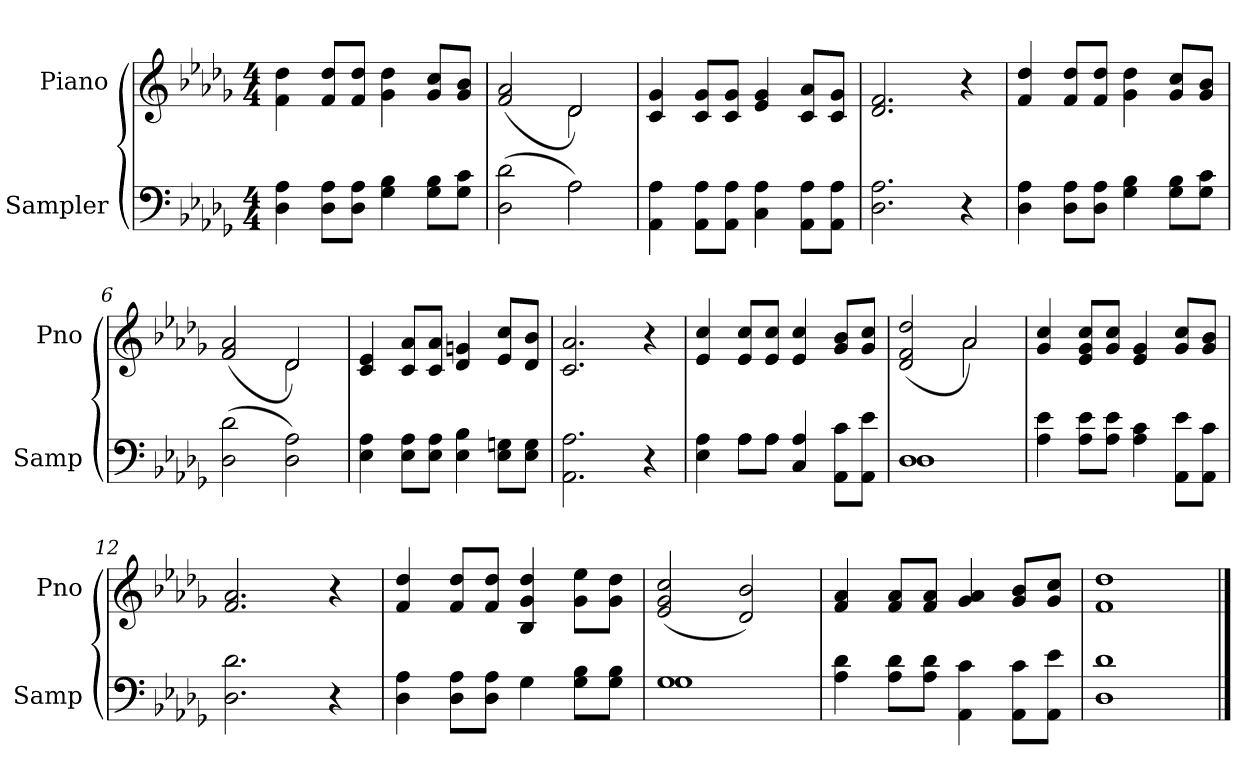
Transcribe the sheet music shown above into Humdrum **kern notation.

**kern	**kern
*part2	*part1
*staff2	*staff1
*I"Sampler	*I"Piano
*I'Samp	*I'Pno
*clefF4	*clefG2
*k[b-e-a-d-g-]	*k[b-e-a-d-g-]
*D-:	*D-:
*M4/4	*M4/4
=1	=1
4D- 4A-	4f\ 4dd-\
8D-\ 8A-\L	8f/ 8dd-/L
8D-\ 8A-\J	8f/ 8dd-/J
4G- 4B-	4g- 4dd-
8G-\ 8B-\L	8g-/ 8cc/L
8G-\ 8c\J	8g-/ 8b-/J
=2	=2
*^	*^
(2D- 2d-	2ryy	(2f 2a-	2ryy
2A-\)	2A-	2d-/)	2d-
*v	*v	*	*
*	*v	*v
=3	=3
4AA- 4A-	4c 4g-
8AA-\ 8A-\L	8c/ 8g-/L
8AA-\ 8A-\J	8c/ 8g-/J
4C 4A-	4e- 4g-
8AA-\ 8A-\L	8c/ 8a-/L
8AA-\ 8A-\J	8c/ 8g-/J
=4	=4
2.D- 2.A-	2.d- 2.f
4r	4r
=5	=5
4D- 4A-	4f 4dd-
8D-\ 8A-\L	8f/ 8dd-/L
8D-\ 8A-\J	8f/ 8dd-/J
4G- 4B-	4g- 4dd-
8G-\ 8B-\L	8g-/ 8cc/L
8G-\ 8c\J	8g-/ 8b-/J
=6	=6
*	*^
(2D- 2d-	(2f 2a-	2ryy
2D-\ 2A-\)	2d-/)	2d-
*	*v	*v
=7	=7
4E- 4A-	4c 4e-
8E-\ 8A-\L	8c/ 8a-/L
8E-\ 8A-\J	8c/ 8a-/J
4E- 4B-	4d- 4gn
8E-\ 8Gn\L	8e-/ 8cc/L
8E-\ 8G\J	8d-/ 8b-/J
=8	=8
2.AA- 2.A-	2.c 2.a-
4r	4r
=9	=9
*^	*
4E- 4A-	4ryy	4e- 4cc
8A-\L	8A-\L	8e-/ 8cc/L
8A-\J	8A-\J	8e-/ 8cc/J
4C/ 4A-/	2ryy	4e- 4cc
8AA-\ 8c\L	.	8g-/ 8b-/L
8AA-\ 8e-\J	.	8g-/ 8cc/J
=10	=10	=10
*	*	*^
1D-\	1D-	(2d- 2f 2dd-	2ryy
.	.	2a-/)	2a-
*v	*v	*	*
*	*v	*v
=11	=11
4A- 4e-	4g- 4cc
8A-\ 8e-\L	8e-/ 8g-/ 8cc/L
8A-\ 8e-\J	8g-/ 8cc/J
4A- 4c	4e- 4g-
8AA-\ 8e-\L	8g-/ 8cc/L
8AA-\ 8c\J	8g-/ 8b-/J
=12	=12
2.D- 2.d-	2.f 2.a-
4r	4r
=13	=13
4D- 4A-	4f 4dd-
8D-\ 8A-\L	8f/ 8dd-/L
8D-\ 8A-\J	8f/ 8dd-/J
4G-	4B- 4g- 4dd-
8G-\ 8B-\L	8g-\ 8ee-\L
8G-\ 8B-\J	8g-\ 8dd-\J
=14	=14
*^	*
1G-\	1G-	(2e- 2g- 2cc
.	.	2d- 2b-)
*v	*v	*
=15	=15
4A- 4d-	4f 4a-
8A-\ 8d-\L	8f/ 8a-/L
8A-\ 8d-\J	8f/ 8a-/J
4AA- 4c	4g- 4a-
8AA-\ 8c\L	8g-/ 8b-/L
8AA-\ 8e-\J	8g-/ 8cc/J
=16	=16
1D- 1d-	1f 1dd-
==	==
*-	*-
